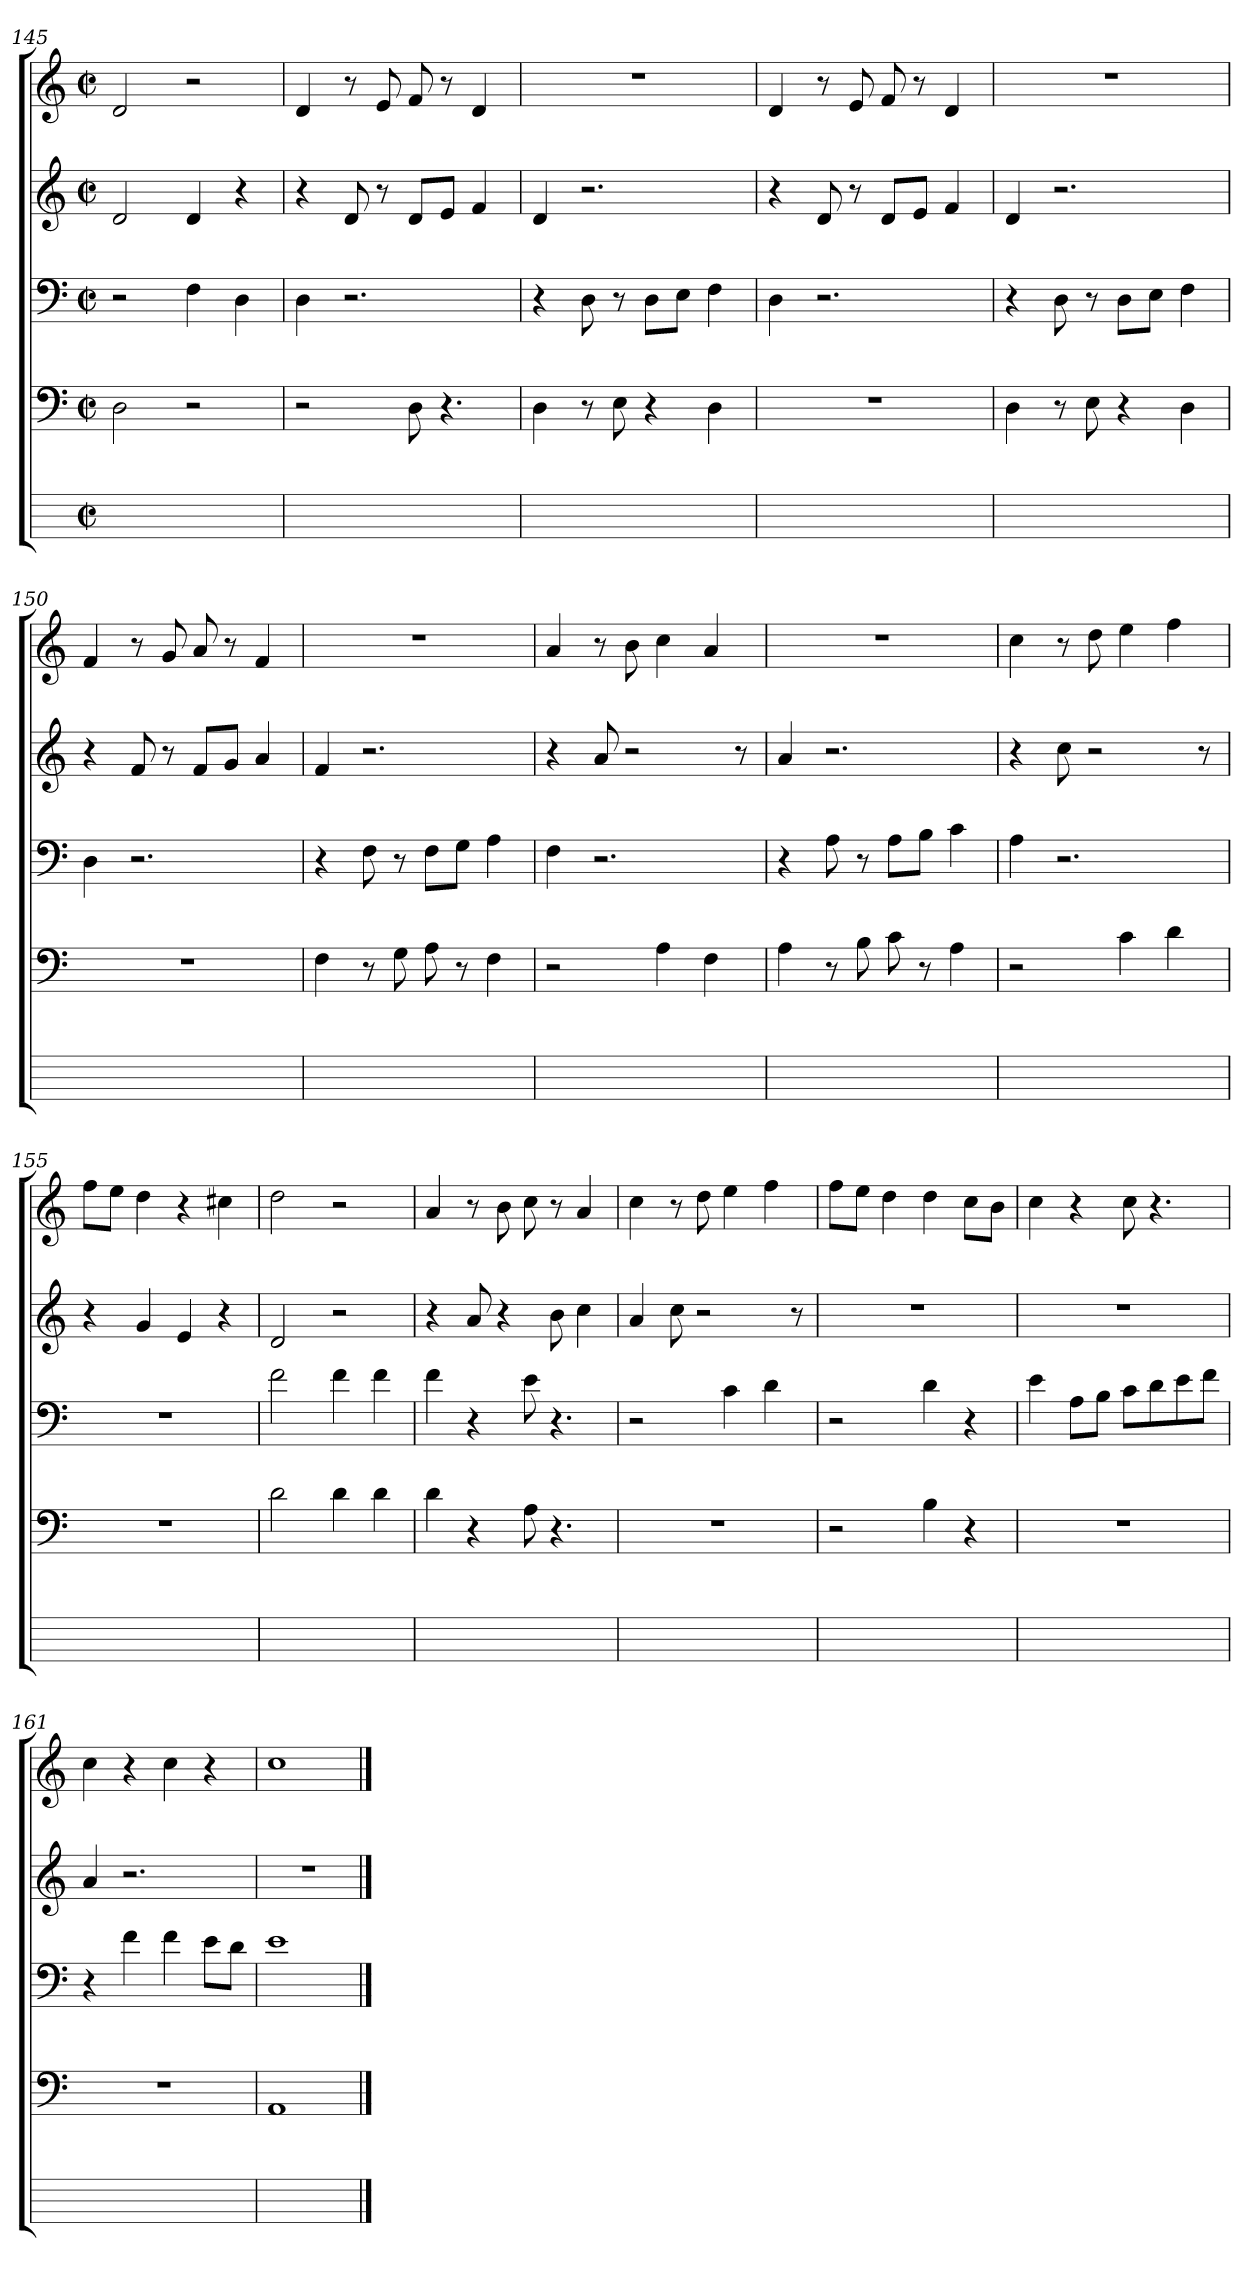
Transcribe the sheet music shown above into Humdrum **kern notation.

**kern	**kern	**kern	**kern	**kern
*part5	*part4	*part3	*part2	*part1
*staff5	*staff4	*staff3	*staff2	*staff1
*	*clefF4	*clefF4	*clefG2	*clefG2
*	*k[]	*k[]	*k[]	*k[]
*	*C:	*C:	*C:	*C:
*M2/2	*M2/2	*M2/2	*M2/2	*M2/2
*met(c|)	*met(c|)	*met(c|)	*met(c|)	*met(c|)
=145	=145	=145	=145	=145
1ryy	2D	2r	2d	2d
.	2r	4Fi	4di	2r
.	.	4D	4r	.
=146	=146	=146	=146	=146
1ryy	2r	4D	4r	4d
.	.	2.r	8d	8r
.	.	.	8r	8e
.	8Di	.	8diL	8f
.	4.r	.	8eJ	8r
.	.	.	4f	4d
=147	=147	=147	=147	=147
1ryy	4D	4r	4d	1r
.	8r	8D	2.r	.
.	8E	8r	.	.
.	4r	8DiL	.	.
.	.	8EJ	.	.
.	4D	4F	.	.
=148	=148	=148	=148	=148
1ryy	1r	4D	4r	4d
.	.	2.r	8d	8r
.	.	.	8r	8e
.	.	.	8diL	8f
.	.	.	8eJ	8r
.	.	.	4f	4d
=149	=149	=149	=149	=149
1ryy	4D	4r	4d	1r
.	8r	8D	2.r	.
.	8E	8r	.	.
.	4r	8DiL	.	.
.	.	8EJ	.	.
.	4D	4F	.	.
=150	=150	=150	=150	=150
1ryy	1r	4D	4r	4f
.	.	2.r	8f	8r
.	.	.	8r	8g
.	.	.	8fiL	8a
.	.	.	8gJ	8r
.	.	.	4a	4f
=151	=151	=151	=151	=151
1ryy	4F	4r	4f	1r
.	8r	8F	2.r	.
.	8G	8r	.	.
.	8A	8FiL	.	.
.	8r	8GJ	.	.
.	4F	4A	.	.
=152	=152	=152	=152	=152
1ryy	2r	4F	4r	4a
.	.	2.r	8a	8r
.	.	.	2r	8b
.	4Aj	.	.	4cc
.	4Fi	.	.	4a
.	.	.	8r	.
=153	=153	=153	=153	=153
1ryy	4A	4r	4a	1r
.	8r	8A	2.r	.
.	8B	8r	.	.
.	8c	8AiL	.	.
.	8r	8BJ	.	.
.	4A	4c	.	.
=154	=154	=154	=154	=154
1ryy	2r	4A	4r	4cc
.	.	2.r	8cc	8r
.	.	.	2r	8dd
.	4cj	.	.	4ee
.	4dj	.	.	4ff
.	.	.	8r	.
=155	=155	=155	=155	=155
1ryy	1r	1r	4r	8ffiL
.	.	.	.	8eeJ
.	.	.	4g	4dd
.	.	.	4e	4r
.	.	.	4r	4cc#X
=156	=156	=156	=156	=156
1ryy	2d	2f	2d	2dd
.	4di	4fi	2r	2r
.	4d	4f	.	.
=157	=157	=157	=157	=157
1ryy	4d	4f	4r	4a
.	4r	4r	8a	8r
.	.	.	4r	8b
.	8A	8e	.	8cc
.	4.r	4.r	8b	8r
.	.	.	4cc	4a
=158	=158	=158	=158	=158
1ryy	1r	2r	4a	4cc
.	.	.	8cc	8r
.	.	.	2r	8dd
.	.	4c	.	4ee
.	.	4dj	.	4ff
.	.	.	8r	.
=159	=159	=159	=159	=159
1ryy	2r	2r	1r	8ffiL
.	.	.	.	8eeJ
.	.	.	.	4dd
.	4BZ	4d	.	4ddi
.	4r	4r	.	8ccL
.	.	.	.	8bJ
=160	=160	=160	=160	=160
1ryy	1r	4e	1r	4cc
.	.	8AL	.	4r
.	.	8BJ	.	.
.	.	8cL	.	8cci
.	.	8d	.	4.r
.	.	8e	.	.
.	.	8fJ	.	.
=161	=161	=161	=161	=161
1ryy	1r	4r	4ai	4cci
.	.	4f	2.r	4r
.	.	4fi	.	4cci
.	.	8eL	.	4r
.	.	8dJ	.	.
=162	=162	=162	=162	=162
1ryy	1AAj	1e	1r	1cci
==	==	==	==	==
*-	*-	*-	*-	*-
